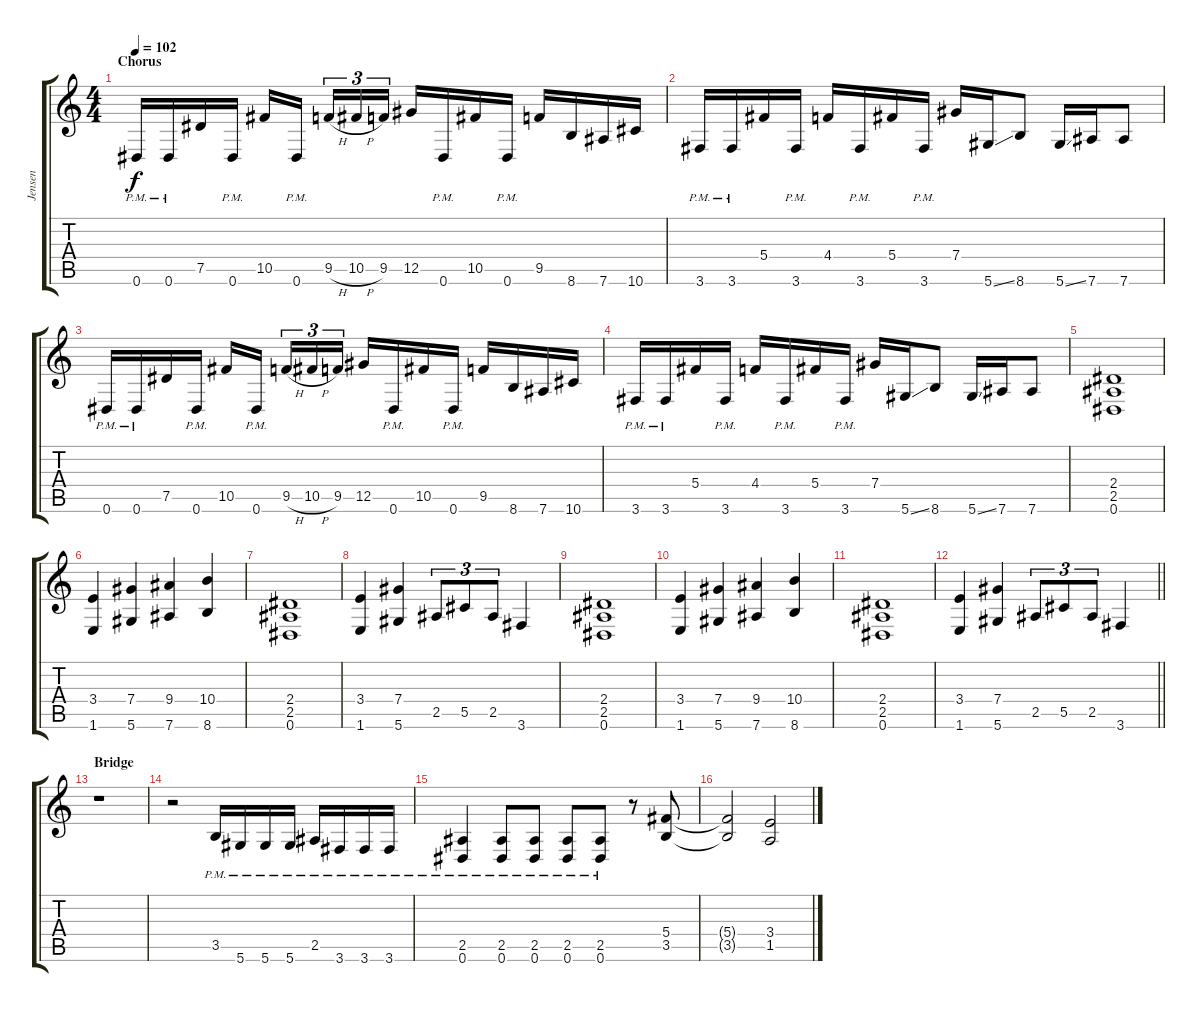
\track ("Jensen" "Jensen") {instrument distortionguitar}
\staff {score tabs}
\tuning (Eb4 Bb3 Gb3 Db3 Ab2 Eb2) {hide}
\ts (4 4)
\section ("" "Chorus")
\tempo 102
\clef g2
\ks c
0.6{pm}.16{dy f} 0.6{pm}.16 7.5.16 0.6{pm}.16 10.5.16 0.6{pm}.16{beam splitsecondary} 9.5{h}.16{tu (3 2)} 10.5{h}.16{tu (3 2)} 9.5.16{tu (3 2)} 12.5.16 0.6{pm}.16 10.5.16 0.6{pm}.16 9.5.16 8.6.16 7.6.16 10.6.16 |
3.6{pm}.16 3.6{pm}.16 5.4.16 3.6{pm}.16 4.4.16 3.6{pm}.16 5.4.16 3.6{pm}.16 7.4.16 5.6{ss}.16 8.6.8 5.6{ss}.16 7.6.16 7.6.8 |
0.6{pm}.16 0.6{pm}.16 7.5.16 0.6{pm}.16 10.5.16 0.6{pm}.16{beam splitsecondary} 9.5{h}.16{tu (3 2)} 10.5{h}.16{tu (3 2)} 9.5.16{tu (3 2)} 12.5.16 0.6{pm}.16 10.5.16 0.6{pm}.16 9.5.16 8.6.16 7.6.16 10.6.16 |
3.6{pm}.16 3.6{pm}.16 5.4.16 3.6{pm}.16 4.4.16 3.6{pm}.16 5.4.16 3.6{pm}.16 7.4.16 5.6{ss}.16 8.6.8 5.6{ss}.16 7.6.16 7.6.8 |
(2.4 2.5 0.6).1 |
(3.4 1.6).4 (7.4 5.6).4 (9.4 7.6).4 (10.4 8.6).4 |
(2.4 2.5 0.6).1 |
(3.4 1.6).4 (7.4 5.6).4 2.5.8{tu (3 2)} 5.5.8{tu (3 2)} 2.5.8{tu (3 2)} 3.6.4 |
(2.4 2.5 0.6).1 |
(3.4 1.6).4 (7.4 5.6).4 (9.4 7.6).4 (10.4 8.6).4 |
(2.4 2.5 0.6).1 |
\barLineRight lightlight
(3.4 1.6).4 (7.4 5.6).4 2.5.8{tu (3 2)} 5.5.8{tu (3 2)} 2.5.8{tu (3 2)} 3.6.4 |
\section ("" "Bridge")
r.1 |
r.2 3.5{pm}.16 5.6{pm}.16 5.6{pm}.16 5.6{pm}.16 2.5{pm}.16 3.6{pm}.16 3.6{pm}.16 3.6{pm}.16 |
(2.5{pm} 0.6{pm}).4 (2.5{pm} 0.6{pm}).8 (2.5{pm} 0.6{pm}).8 (2.5{pm} 0.6{pm}).8 (2.5{pm} 0.6{pm}).8 r.8 (5.4 3.5).8 |
(5.4{t} 3.5{t}).2 (3.4 1.5).2
